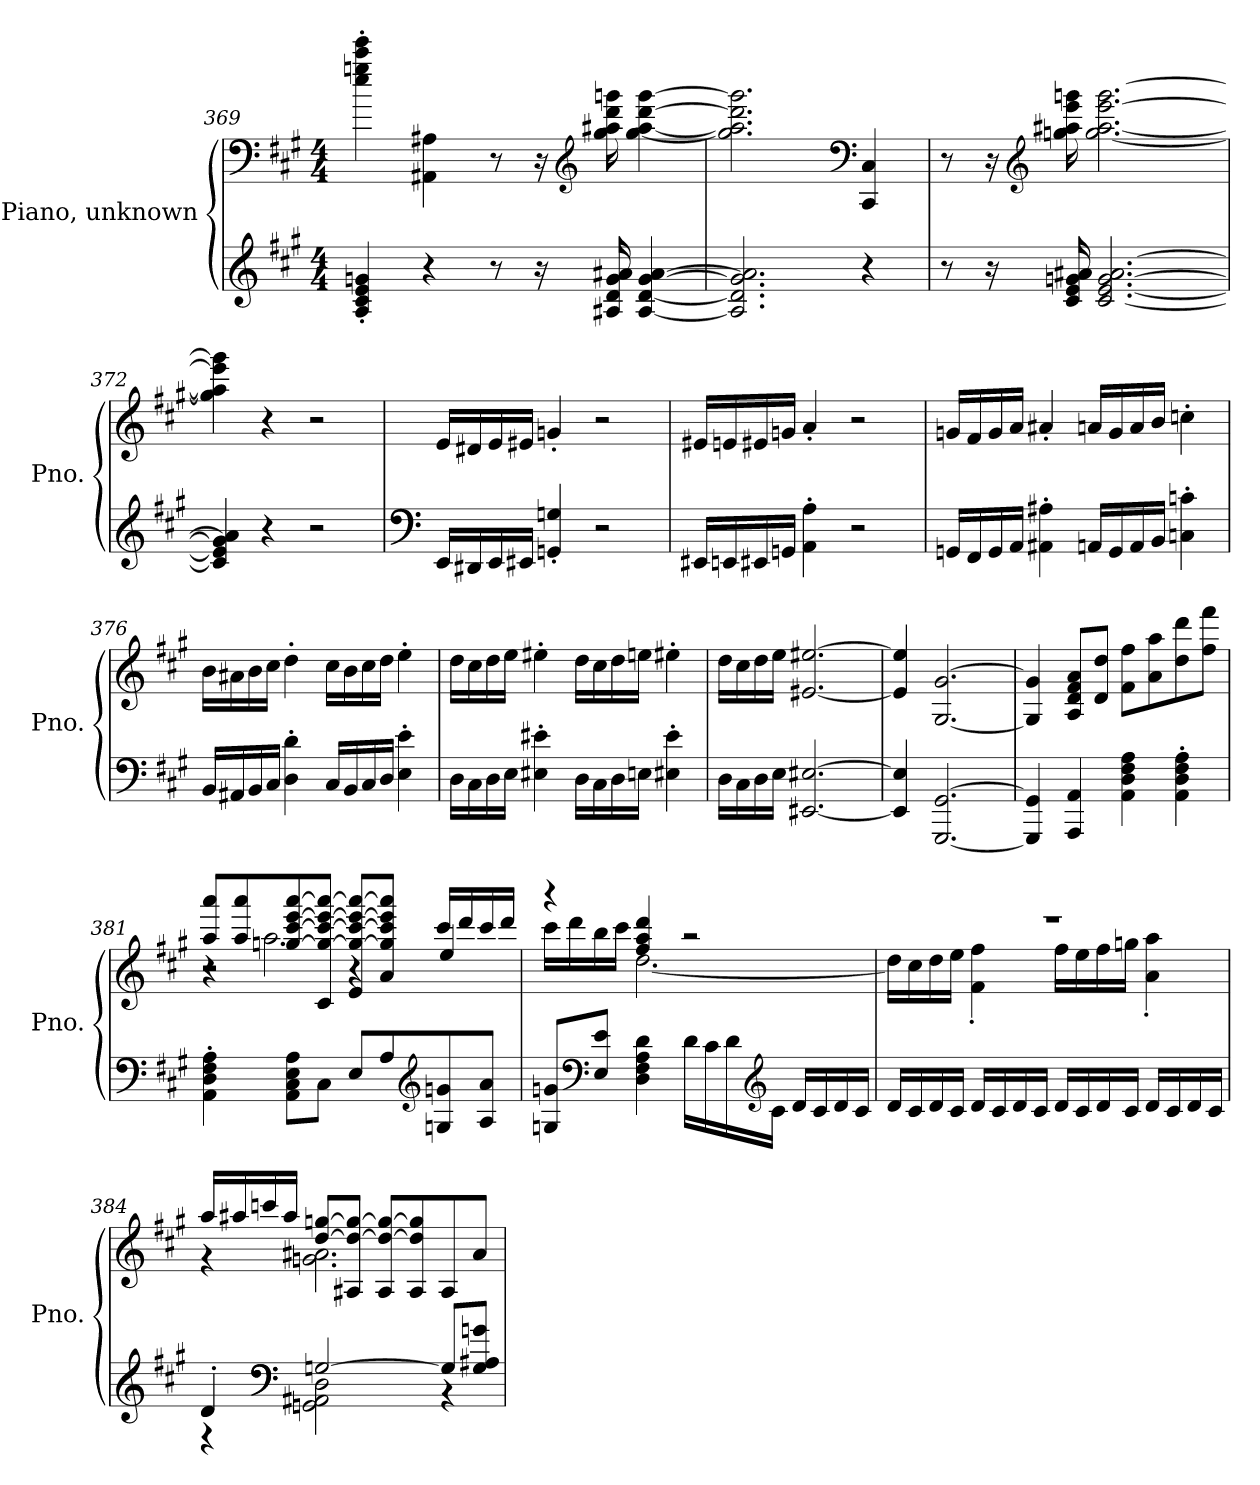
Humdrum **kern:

**kern	**kern
*part1	*part1
*staff2	*staff1
*I"Piano, unknown	*
*I'Pno.	*
*clefG2	*clefF4
*k[f#c#g#]	*k[f#c#g#]
*M4/4	*M4/4
=369	=369
4A/' 4c#/' 4e/' 4gn/'	4ee\' 4ggn\' 4ccc#\' 4eee\'
4r	4AA#X\ 4A#X\
8r	8r
16r	16r
*	*clefG2
16A#X/ 16d/ 16g/ 16a#X/	16gg\ 16aa#X\ 16ddd\ 16gggn\
[4A#/ [4d/ [4g/ [4a#/	[4gg\ [4aa#\ [4ddd\ [4ggg\
=370	=370
2.A#/] 2.d/] 2.g/] 2.a#/]	2.gg\] 2.aa#\] 2.ddd\] 2.ggg\]
*	*clefF4
4r	4CC#/ 4C#/
!!LO:LB:g=z
=371	=371
8r	8r
16r	16r
*	*clefG2
16c#/ 16e/ 16gn/ 16a#X/	16ggn\ 16aa#X\ 16eee\ 16gggn\
[2.c#/ [2.e/ [2.g/ [2.a#/	[2.gg\ [2.aa#\ [2.eee\ [2.ggg\
=372	=372
4c#/] 4e/] 4g/] 4a#/]	4gg\] 4aa#\] 4eee\] 4ggg\]
4r	4r
2r	2r
=373	=373
*clefF4	*
16EE/LL	16e/LL
16DD#X/	16d#X/
16EE/	16e/
16EE#X/JJ	16e#X/JJ
4GGn/' 4Gn/'	4gn'/
2r	2r
=374	=374
16EE#X/LL	16e#X/LL
16EEn/	16en/
16EE#X/	16e#X/
16GGn/JJ	16gn/JJ
4AA\' 4A\'	4a'/
2r	2r
!!LO:LB:g=z
=375	=375
16GGn/LL	16gn/LL
16FF#/	16f#/
16GG/	16g/
16AA/JJ	16a/JJ
4AA#X\' 4A#X\'	4a#X'/
16AAn/LL	16an/LL
16GG/	16g/
16AA/	16a/
16BB/JJ	16b/JJ
4Cn\' 4cn\'	4ccn'\
=376	=376
16BB/LL	16b\LL
16AA#X/	16a#X\
16BB/	16b\
16C#/JJ	16cc#\JJ
4D\' 4d\'	4dd'\
16C#/LL	16cc#\LL
16BB/	16b\
16C#/	16cc#\
16D/JJ	16dd\JJ
4E\' 4e\'	4ee'\
=377	=377
16D\LL	16dd\LL
16C#\	16cc#\
16D\	16dd\
16E\JJ	16ee\JJ
4E#X\' 4e#X\'	4ee#X'\
16D\LL	16dd\LL
16C#\	16cc#\
16D\	16dd\
16En\JJ	16een\JJ
4E#X\' 4e#\'	4ee#X'\
!!LO:LB:g=z
=378	=378
16D\LL	16dd\LL
16C#\	16cc#\
16D\	16dd\
16E\JJ	16ee\JJ
[2.EE#X/ [2.E#X/	[2.e#X/ [2.ee#X/
=379	=379
4EE#/] 4E#/]	4e#/] 4ee#/]
[2.GGG#/ [2.GG#/	[2.G#/ [2.g#/
=380	=380
4GGG#/] 4GG#/]	4G#/] 4g#/]
4AAA/ 4AA/	8A/ 8d/ 8f#/ 8a/L
.	8d/ 8dd/J
4AA\ 4D\ 4F#\ 4A\	8f#\ 8ff#\L
.	8a\ 8aa\
4AA\' 4D\' 4F#\' 4A\'	8dd\ 8ddd\
.	8ff#\ 8fff#\J
=381	=381
*	*^
*	*	*^
4AA\' 4D\' 4F#\' 4A\'	8aa/ 8aaa/L	4r	2r
.	8aa/ 8aaa/	.	.
8AA\ 8C#\ 8E\ 8A\L	[8ggn/ [8ccc#/ [8eee/ [8aaa/	2.aa\	.
8C#\J	8c#/ 8gg/_ 8ccc#/_ 8eee/_ 8aaa/_J	.	.
8E/L	8e/ 8gg/_ 8ccc#/_ 8eee/_ 8aaa/_L	.	4r
8A/	8a/ 8gg/] 8ccc#/] 8eee/] 8aaa/]J	.	.
*clefG2	*	*	*
8Gn/ 8gn/	16ccc#/LL	.	4ee/
.	16ddd/	.	.
8A/ 8a/J	16ccc#/	.	.
.	16ddd/JJ	.	.
*	*	*v	*v
!!LO:LB:g=z
=382	=382	=382
8Gn/ 8gn/L	4r	16ccc#\LL
.	.	16ddd\
*clefF4	*	*
8E/ 8e/J	.	16bb\
.	.	16ccc#\JJ
4D\ 4F#\ 4A\ 4d\	4ff#/ 4aa/ 4ddd/	[2.dd\
16d\LL	2r	.
16c#\	.	.
16d\	.	.
*clefG2	*	*
16c#\JJ	.	.
16d/LL	.	.
16c#/	.	.
16d/	.	.
16c#/JJ	.	.
=383	=383	=383
16d/LL	1r	16dd\LL]
16c#/	.	16cc#\
16d/	.	16dd\
16c#/JJ	.	16ee\JJ
16d/LL	.	4f#\' 4ff#\'
16c#/	.	.
16d/	.	.
16c#/JJ	.	.
16d/LL	.	16ff#\LL
16c#/	.	16ee\
16d/	.	16ff#\
16c#/JJ	.	16ggn\JJ
16d/LL	.	4a\' 4aa\'
16c#/	.	.
16d/	.	.
16c#/JJ	.	.
!!LO:PB:g=z	!!
=384	=384	=384
*^	*	*
4d'/	4r	16aa/LL	4r
.	.	16aa#X/	.
.	.	16cccn/	.
.	.	16aa#/JJ	.
*clefF4	*	*	*
[2Gn/	2GGn\ 2AA#X\ 2D\	[8dd/ [8ggn/L	2.gn\ 2.a#X\
.	.	8A#X/ 8dd/_ 8gg/_J	.
.	.	8A#/ 8dd/_ 8gg/_L	.
.	.	8A#/ 8dd/] 8gg/]	.
8G/L]	4r	8A#/	.
8G/ 8A#X/ 8gn/J	.	8a#/J	.
*v	*v	*	*
*	*v	*v
=	=
*-	*-
